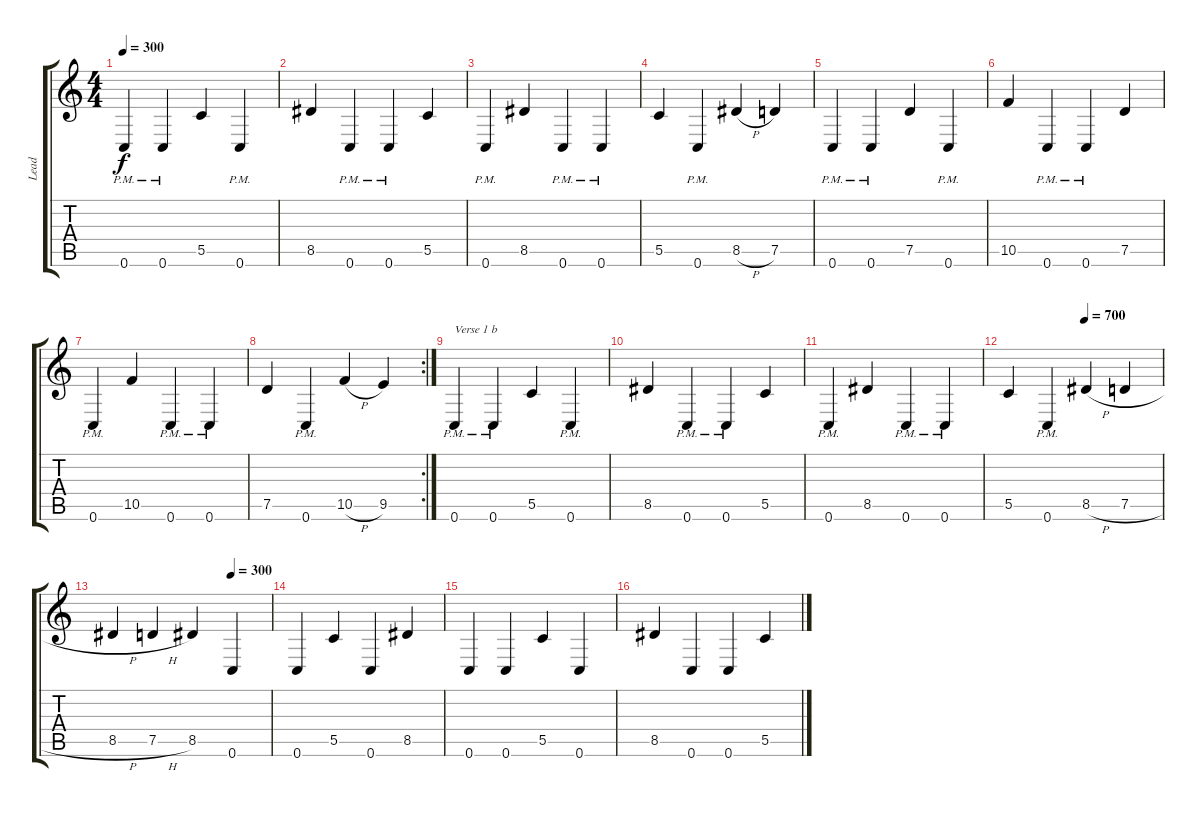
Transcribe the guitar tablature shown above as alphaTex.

\track ("Lead" "Lead") {instrument distortionguitar}
\staff {score tabs}
\tuning (D4 A3 F3 C3 G2 C2) {hide}
\ts (4 4)
\tempo 300
\clef g2
\ks c
0.6{pm}.4{dy f} 0.6{pm}.4 5.5.4 0.6{pm}.4 |
8.5.4 0.6{pm}.4 0.6{pm}.4 5.5.4 |
0.6{pm}.4 8.5.4 0.6{pm}.4 0.6{pm}.4 |
5.5.4 0.6{pm}.4 8.5{h}.4 7.5.4 |
0.6{pm}.4 0.6{pm}.4 7.5.4 0.6{pm}.4 |
10.5.4 0.6{pm}.4 0.6{pm}.4 7.5.4 |
0.6{pm}.4 10.5.4 0.6{pm}.4 0.6{pm}.4 |
\rc 2
7.5.4 0.6{pm}.4 10.5{h}.4 9.5.4 |
0.6{pm}.4{txt "Verse 1 b"} 0.6{pm}.4 5.5.4 0.6{pm}.4 |
8.5.4 0.6{pm}.4 0.6{pm}.4 5.5.4 |
0.6{pm}.4 8.5.4 0.6{pm}.4 0.6{pm}.4 |
\tempo (700 0.5)
5.5.4 0.6{pm}.4 8.5{h}.4 7.5{h}.4 |
\tempo (300 0.75)
8.5{h}.4 7.5{h}.4 8.5.4 0.6.4 |
0.6.4 5.5.4 0.6.4 8.5.4 |
0.6.4 0.6.4 5.5.4 0.6.4 |
8.5.4 0.6.4 0.6.4 5.5.4
